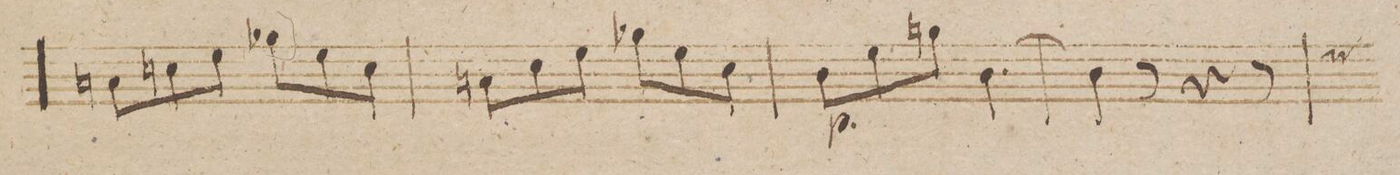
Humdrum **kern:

**kern	**dynam
*I"Viola.	*
*clefC3	*
*k[b-]	*
*M6/8	*
8Bn\L	.
8dn\	.
8f\J	.
8a-X\L	.
8f\	.
8d\J	.
=91	=91
8Bn\L	.
8d\	.
8f\J	.
8a-X\L	.
8f\	.
8d\J	.
=92	=92
8c\L	p
8f\	.
8an\J	.
[4.c\	.
=93	=93
4c\]	.
8r	.
4r	.
8r	.
=94	=94
*-	*-
